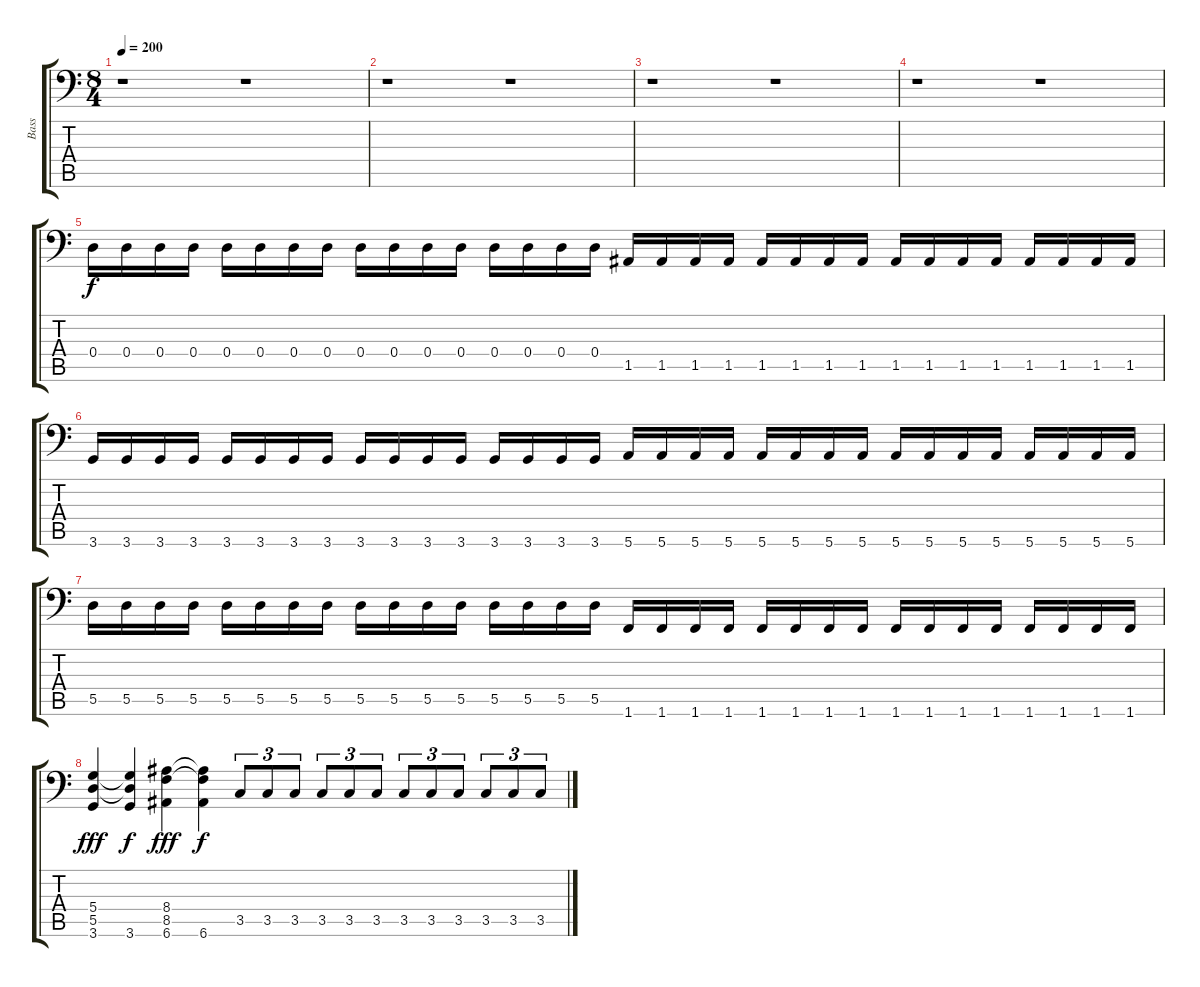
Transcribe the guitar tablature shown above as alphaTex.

\track ("Bass" "Bass") {instrument electricbassfinger}
\staff {score tabs}
\tuning (E3 B2 G2 D2 A1 E1) {hide}
\ts (8 4)
\tempo 200
\clef f4
\ks c
r.1{dy f} r.1 |
r.1 r.1 |
r.1 r.1 |
r.1 r.1 |
0.4.16 0.4.16 0.4.16 0.4.16 0.4.16 0.4.16 0.4.16 0.4.16 0.4.16 0.4.16 0.4.16 0.4.16 0.4.16 0.4.16 0.4.16 0.4.16 1.5.16 1.5.16 1.5.16 1.5.16 1.5.16 1.5.16 1.5.16 1.5.16 1.5.16 1.5.16 1.5.16 1.5.16 1.5.16 1.5.16 1.5.16 1.5.16 |
3.6.16 3.6.16 3.6.16 3.6.16 3.6.16 3.6.16 3.6.16 3.6.16 3.6.16 3.6.16 3.6.16 3.6.16 3.6.16 3.6.16 3.6.16 3.6.16 5.6.16 5.6.16 5.6.16 5.6.16 5.6.16 5.6.16 5.6.16 5.6.16 5.6.16 5.6.16 5.6.16 5.6.16 5.6.16 5.6.16 5.6.16 5.6.16 |
5.5.16 5.5.16 5.5.16 5.5.16 5.5.16 5.5.16 5.5.16 5.5.16 5.5.16 5.5.16 5.5.16 5.5.16 5.5.16 5.5.16 5.5.16 5.5.16 1.6.16 1.6.16 1.6.16 1.6.16 1.6.16 1.6.16 1.6.16 1.6.16 1.6.16 1.6.16 1.6.16 1.6.16 1.6.16 1.6.16 1.6.16 1.6.16 |
(5.4 5.5 3.6).4{dy fff} (5.4{t} 5.5{t} 3.6).4{dy f} (8.4 8.5 6.6).4{dy fff} (8.4{t} 8.5{t} 6.6).4{dy f} 3.5.8{tu (3 2)} 3.5.8{tu (3 2)} 3.5.8{tu (3 2)} 3.5.8{tu (3 2)} 3.5.8{tu (3 2)} 3.5.8{tu (3 2)} 3.5.8{tu (3 2)} 3.5.8{tu (3 2)} 3.5.8{tu (3 2)} 3.5.8{tu (3 2)} 3.5.8{tu (3 2)} 3.5.8{tu (3 2)}
